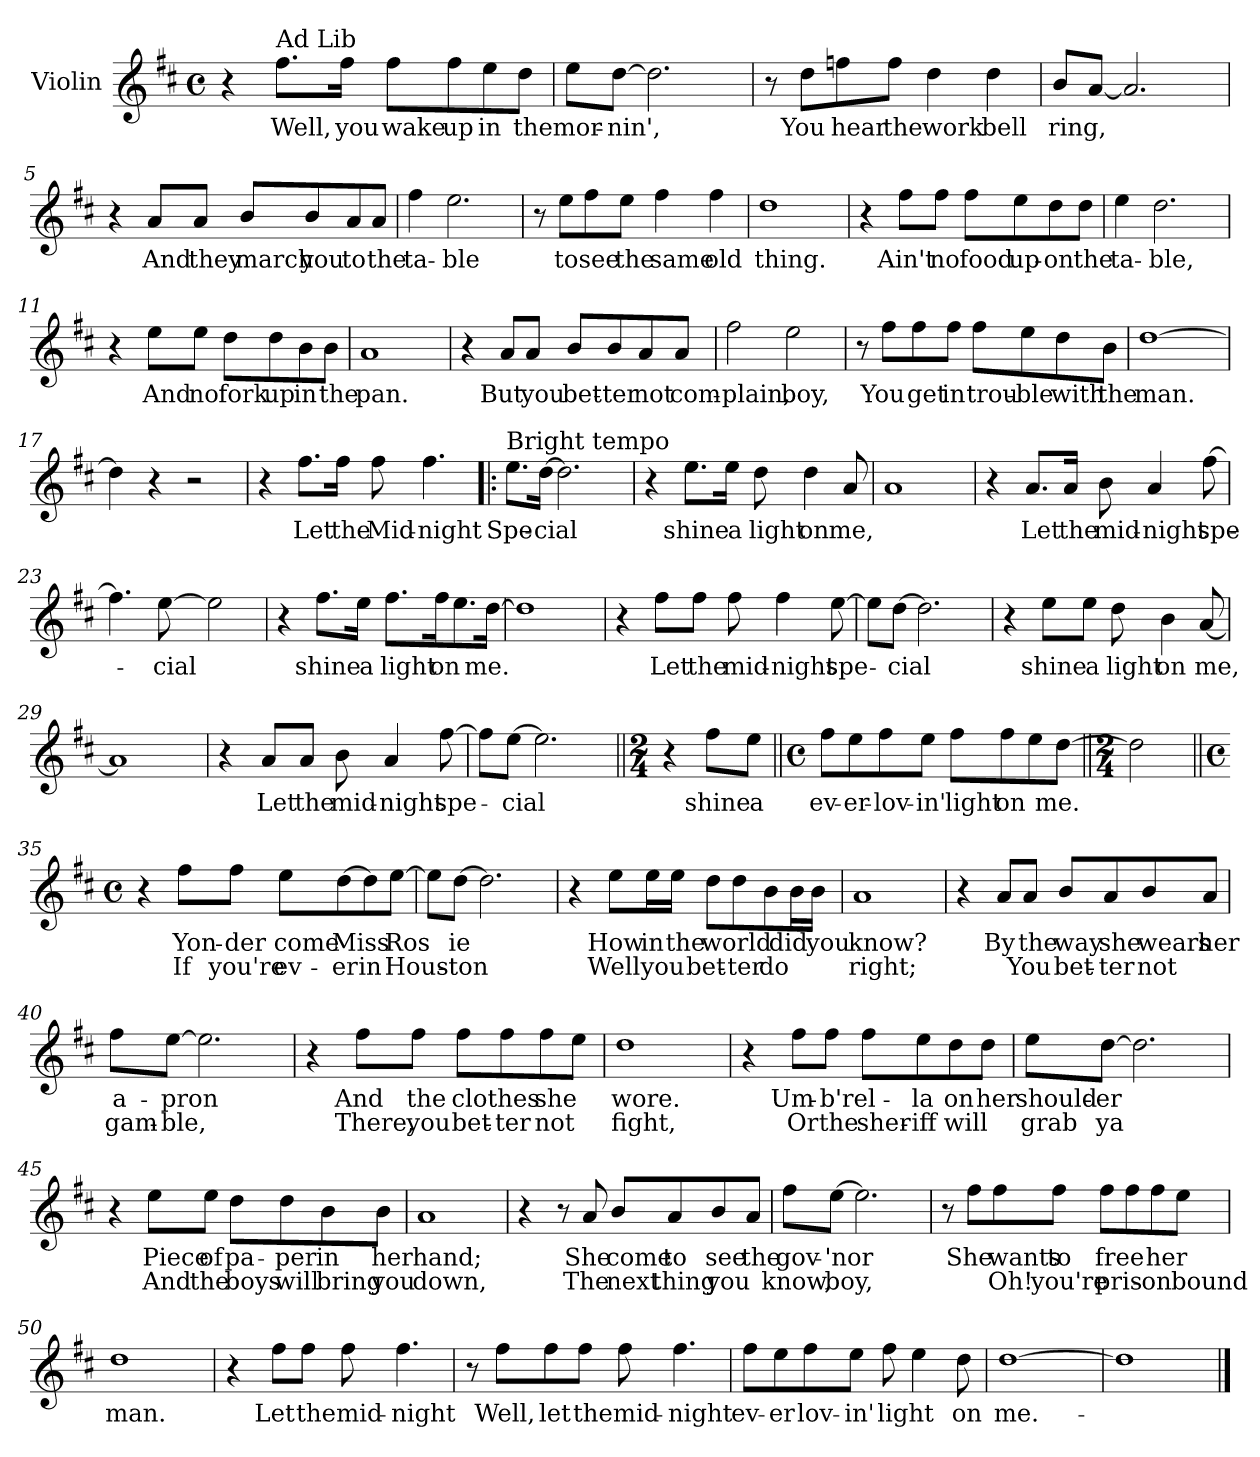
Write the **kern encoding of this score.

**kern	**text	**text
*part1	*part1	*part1
*staff1	*staff1	*staff1
*I"Violin	*	*
*I'Vln	*	*
*clefG2	*	*
*k[f#c#]	*	*
*D:	*	*
*M4/4	*	*
*met(c)	*	*
=1	=1	=1
4r	.	.
!LO:TX:a:t=Ad Lib	!	!
8.ff#\L	Well,	.
16ff#\Jk	you	.
8ff#\L	wake	.
8ff#\	up	.
8ee\	in	.
8dd\J	the	.
=2	=2	=2
8ee\L	mor-	.
[8dd\J	-nin',	.
2.dd\]	.	.
=3	=3	=3
8r	.	.
8dd\L	You	.
8ffn\	hear	.
8ff\J	the	.
4dd\	work	.
4dd\	bell	.
=4	=4	=4
8b/L	ring,	.
[8a/J	.	.
2.a/]	.	.
!!LO:LB:g=z
=5	=5	=5
4r	.	.
8a/L	And	.
8a/J	they	.
8b/L	march	.
8b/	you	.
8a/	to	.
8a/J	the	.
=6	=6	=6
4ff#\	ta-	.
2.ee\	-ble	.
=7	=7	=7
8r	.	.
8ee\L	to	.
8ff#\	see	.
8ee\J	the	.
4ff#\	same	.
4ff#\	old	.
=8	=8	=8
1dd	thing.	.
!!LO:LB:g=z
=9	=9	=9
4r	.	.
8ff#\L	Ain't	.
8ff#\J	no	.
8ff#\L	food	.
8ee\	up-	.
8dd\	-on	.
8dd\J	the	.
=10	=10	=10
4ee\	ta-	.
2.dd\	-ble,	.
=11	=11	=11
4r	.	.
8ee\L	And	.
8ee\J	no	.
8dd\L	fork	.
8dd\	up	.
8b\	in	.
8b\J	the	.
=12	=12	=12
1a	pan.	.
!!LO:LB:g=z
=13	=13	=13
4r	.	.
8a/L	But	.
8a/J	you	.
8b/L	bet-	.
8b/	-ter	.
8a/	not	.
8a/J	com-	.
=14	=14	=14
2ff#\	-plain,	.
2ee\	boy,	.
=15	=15	=15
8r	.	.
8ff#\L	You	.
8ff#\	get	.
8ff#\J	in	.
8ff#\L	trou-	.
8ee\	-ble	.
8dd\	with	.
8b\J	the	.
=16	=16	=16
[1dd	man.	.
!!LO:LB:g=z
=17	=17	=17
4dd\]	.	.
4r	.	.
2r	.	.
=18	=18	=18
4r	.	.
8.ff#\L	Let	.
16ff#\Jk	the	.
8ff#\	Mid-	.
4.ff#\	-night	.
=19!|:	=19!|:	=19!|:
!LO:TX:a:t=Bright tempo	!	!
8.ee\L	Spe-	.
[16dd\Jk	-cial	.
2.dd\]	.	.
=20	=20	=20
4r	.	.
8.ee\L	shine	.
16ee\Jk	a	.
8dd\	light	.
4dd\	on	.
8a/	me,	.
!!LO:LB:g=z
=21	=21	=21
1a	.	.
=22	=22	=22
4r	.	.
8.a/L	Let	.
16a/Jk	the	.
8b\	mid-	.
4a/	-night	.
[8ff#\	spe-	.
=23	=23	=23
4.ff#\]	.	.
[8ee\	-cial	.
2ee\]	.	.
=24	=24	=24
4r	.	.
8.ff#\L	shine	.
16ee\Jk	a	.
8.ff#\L	light	.
16ff#\K	on	.
8.ee\	.	.
[16dd\Jk	me.	.
=25	=25	=25
1dd]	.	.
=26	=26	=26
4r	.	.
8ff#\L	Let	.
8ff#\J	the	.
8ff#\	mid-	.
4ff#\	-night	.
[8ee\	spe-	.
!!LO:LB:g=z
=27	=27	=27
8ee\L]	.	.
[8dd\J	-cial	.
2.dd\]	.	.
=28	=28	=28
4r	.	.
8ee\L	shine	.
8ee\J	a	.
8dd\	light	.
4b\	on	.
[8a/	me,	.
=29	=29	=29
1a]	.	.
=30	=30	=30
4r	.	.
8a/L	Let	.
8a/J	the	.
8b\	mid-	.
4a/	-night	.
[8ff#\	spe-	.
=31	=31	=31
8ff#\L]	.	.
[8ee\J	-cial	.
2.ee\]	.	.
=32||	=32||	=32||
*M2/4	*	*
4r	.	.
8ff#\L	shine	.
8ee\J	a	.
!!LO:LB:g=z
=33||	=33||	=33||
*M4/4	*	*
*met(c)	*	*
8ff#\L	ev-	.
8ee\	-er-	.
8ff#\	-lov-	.
8ee\J	-in'	.
8ff#\L	light	.
8ff#\	on	.
8ee\	.	.
[8dd\J	me.	.
=34||	=34||	=34||
*M2/4	*	*
2dd\]	.	.
=35||	=35||	=35||
*M4/4	*	*
*met(c)	*	*
4r	.	.
8ff#\L	Yon-	If
8ff#\J	-der	you're
8ee\L	come	ev-
[8dd\	Miss	-er
8dd\]	.	in
[8ee\J	Ros	Hous-
=36	=36	=36
8ee\L]	.	.
[8dd\J	ie	-ton
2.dd\]	.	.
!!LO:PB:g=z
=37	=37	=37
4r	.	.
8ee\L	How	Well
16ee\L	in	you
16ee\JJ	the	.
8dd\L	world	bet-
8dd\	.	-ter
8b\	.	do
16b\L	did	.
16b\JJ	you	.
=38	=38	=38
1a	know?	right;
=39	=39	=39
4r	.	.
8a/L	By	.
8a/J	the	You
8b/L	way	bet-
8a/	she	-ter
8b/	wears	not
8a/J	her	.
=40	=40	=40
8ff#\L	a-	gam-
[8ee\J	-pron	-ble,
2.ee\]	.	.
!!LO:LB:g=z
=41	=41	=41
4r	.	.
8ff#\L	And	There,
8ff#\J	the	you
8ff#\L	clothes	bet-
8ff#\	.	-ter
8ff#\	she	not
8ee\J	.	.
=42	=42	=42
1dd	wore.	fight,
=43	=43	=43
4r	.	.
8ff#\L	Um-	Or
8ff#\J	-b'rel-	the
8ff#\L	.	sher-
8ee\	-la	-iff
8dd\	on	will
8dd\J	her	.
=44	=44	=44
8ee\L	should-	grab
[8dd\J	-er	ya
2.dd\]	.	.
!!LO:LB:g=z
=45	=45	=45
4r	.	.
8ee\L	Piece	And
8ee\J	of	the
8dd\L	pa-	boys
8dd\	-per	will
8b\	in	bring
8b\J	her	you
=46	=46	=46
1a	hand;	down,
=47	=47	=47
4r	.	.
8r	.	.
8a/	She	The
8b/L	come	next
8a/	to	thing
8b/	see	you
8a/J	the	.
=48	=48	=48
8ff#\L	gov-	know,
[8ee\J	-'nor	boy,
2.ee\]	.	.
!!LO:LB:g=z
=49	=49	=49
8r	.	.
8ff#\L	She	.
8ff#\	wants	Oh!
8ff#\J	to	you're
8ff#\L	free	pris-
8ff#\	.	.
8ff#\	her	-on
8ee\J	.	bound
=50	=50	=50
1dd	man.	.
=51	=51	=51
4r	.	.
8ff#\L	Let	.
8ff#\J	the	.
8ff#\	mid-	.
4.ff#\	-night	.
=52	=52	=52
8r	.	.
8ff#\L	Well,	.
8ff#\	let	.
8ff#\J	the	.
8ff#\	mid-	.
4.ff#\	-night	.
!!LO:LB:g=z
=53	=53	=53
8ff#\L	ev-	.
8ee\	-er	.
8ff#\	lov-	.
8ee\J	-in'	.
8ff#\	light	.
4ee\	.	.
8dd\	on	.
=54	=54	=54
[1dd	me.-	.
=55	=55	=55
1dd]	.	.
==	==	==
*-	*-	*-
